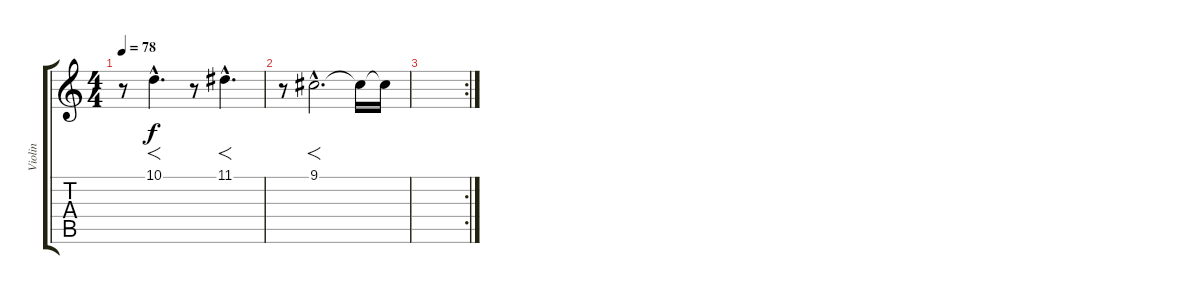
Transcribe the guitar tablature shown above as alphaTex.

\track ("Violin" "Violin") {instrument violin}
\staff {score tabs}
\tuning (E4 B3 G3 D3 A2 E2) {hide}
\ts (4 4)
\tempo 78
\clef g2
\ks c
r.8{dy f} 10.1{hac}.4{f d} r.8 11.1{hac}.4{f d} |
r.8 9.1{hac}.2{f d} 9.1{t}.16 9.1{t}.16 |
\rc 2
